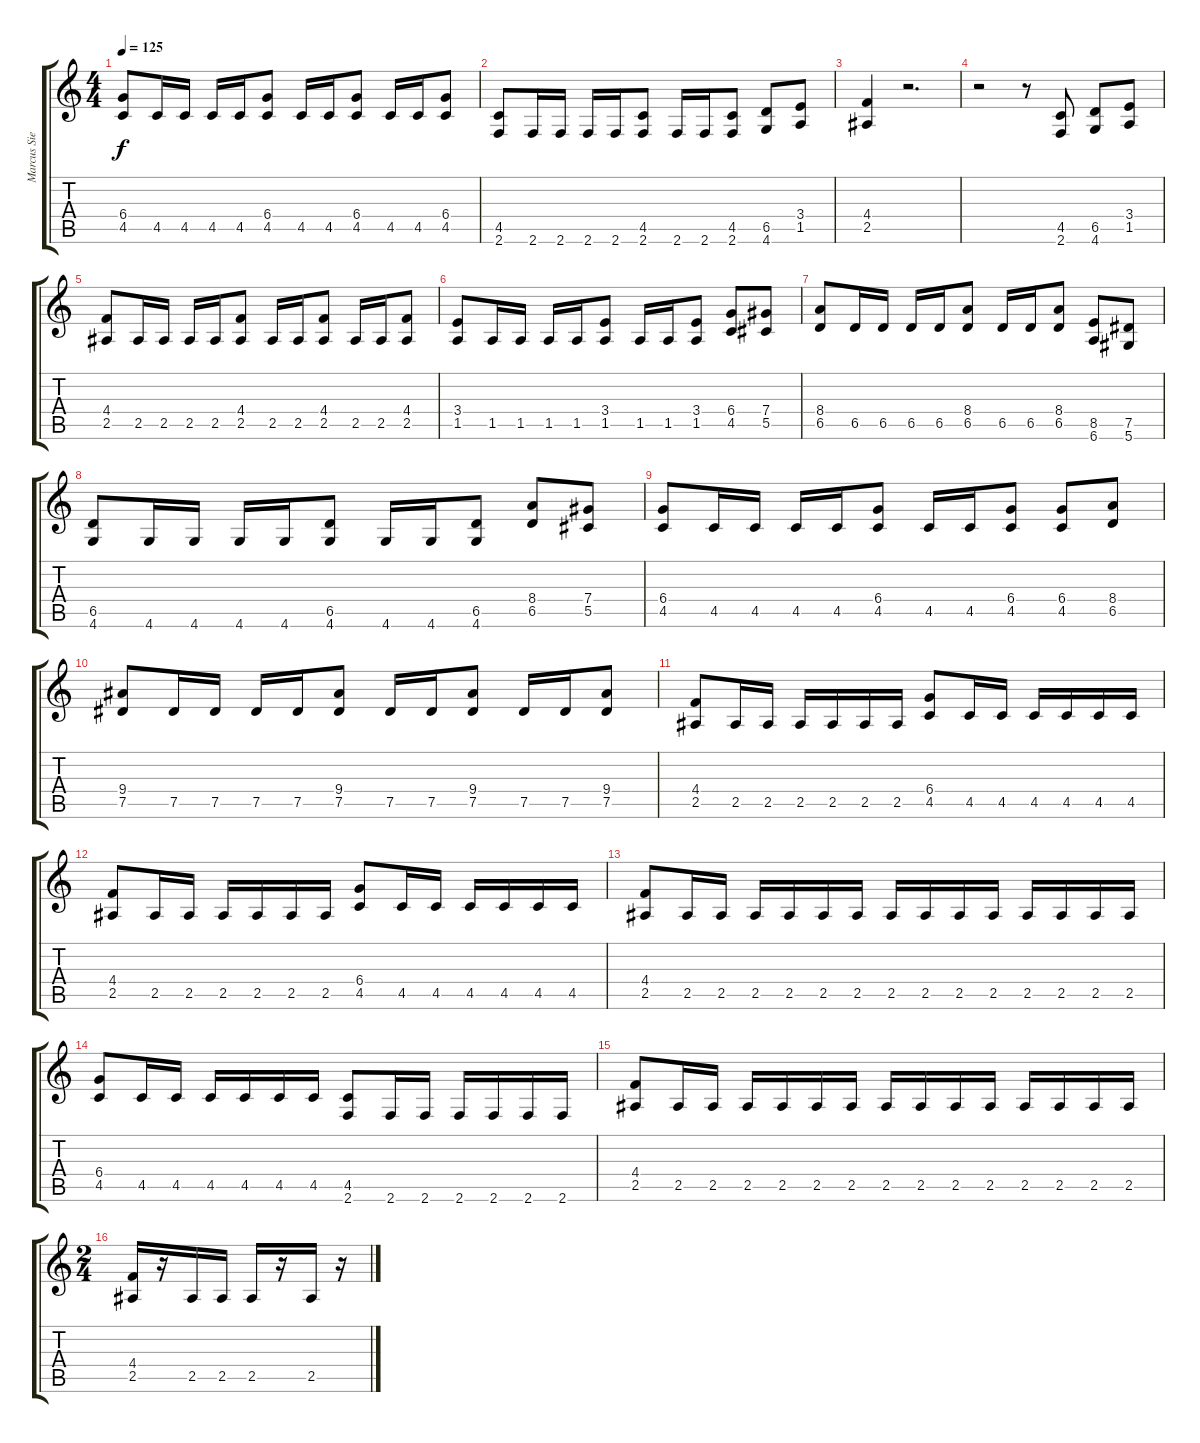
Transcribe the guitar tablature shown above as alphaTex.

\track ("Marcus Siepen" "Marcus Sie") {instrument distortionguitar}
\staff {score tabs}
\tuning (Eb4 Bb3 Gb3 Db3 Ab2 Eb2) {hide}
\ts (4 4)
\tempo 125
\clef g2
\ks c
(6.4 4.5).8{dy f} 4.5.16 4.5.16 4.5.16 4.5.16 (6.4 4.5).8 4.5.16 4.5.16 (6.4 4.5).8 4.5.16 4.5.16 (6.4 4.5).8 |
(4.5 2.6).8 2.6.16 2.6.16 2.6.16 2.6.16 (4.5 2.6).8 2.6.16 2.6.16 (4.5 2.6).8 (6.5 4.6).8 (3.4 1.5).8 |
(4.4 2.5).4 r.2{d} |
r.2 r.8 (4.5 2.6).8 (6.5 4.6).8 (3.4 1.5).8 |
(4.4 2.5).8 2.5.16 2.5.16 2.5.16 2.5.16 (4.4 2.5).8 2.5.16 2.5.16 (4.4 2.5).8 2.5.16 2.5.16 (4.4 2.5).8 |
(3.4 1.5).8 1.5.16 1.5.16 1.5.16 1.5.16 (3.4 1.5).8 1.5.16 1.5.16 (3.4 1.5).8 (6.4 4.5).8 (7.4 5.5).8 |
(8.4 6.5).8 6.5.16 6.5.16 6.5.16 6.5.16 (8.4 6.5).8 6.5.16 6.5.16 (8.4 6.5).8 (8.5 6.6).8 (7.5 5.6).8 |
(6.5 4.6).8 4.6.16 4.6.16 4.6.16 4.6.16 (6.5 4.6).8 4.6.16 4.6.16 (6.5 4.6).8 (8.4 6.5).8 (7.4 5.5).8 |
(6.4 4.5).8 4.5.16 4.5.16 4.5.16 4.5.16 (6.4 4.5).8 4.5.16 4.5.16 (6.4 4.5).8 (6.4 4.5).8 (8.4 6.5).8 |
(9.4 7.5).8 7.5.16 7.5.16 7.5.16 7.5.16 (9.4 7.5).8 7.5.16 7.5.16 (9.4 7.5).8 7.5.16 7.5.16 (9.4 7.5).8 |
(4.4 2.5).8 2.5.16 2.5.16 2.5.16 2.5.16 2.5.16 2.5.16 (6.4 4.5).8 4.5.16 4.5.16 4.5.16 4.5.16 4.5.16 4.5.16 |
(4.4 2.5).8 2.5.16 2.5.16 2.5.16 2.5.16 2.5.16 2.5.16 (6.4 4.5).8 4.5.16 4.5.16 4.5.16 4.5.16 4.5.16 4.5.16 |
(4.4 2.5).8 2.5.16 2.5.16 2.5.16 2.5.16 2.5.16 2.5.16 2.5.16 2.5.16 2.5.16 2.5.16 2.5.16 2.5.16 2.5.16 2.5.16 |
(6.4 4.5).8 4.5.16 4.5.16 4.5.16 4.5.16 4.5.16 4.5.16 (4.5 2.6).8 2.6.16 2.6.16 2.6.16 2.6.16 2.6.16 2.6.16 |
(4.4 2.5).8 2.5.16 2.5.16 2.5.16 2.5.16 2.5.16 2.5.16 2.5.16 2.5.16 2.5.16 2.5.16 2.5.16 2.5.16 2.5.16 2.5.16 |
\ts (2 4)
(4.4 2.5).16 r.16 2.5.16 2.5.16 2.5.16 r.16 2.5.16 r.16
